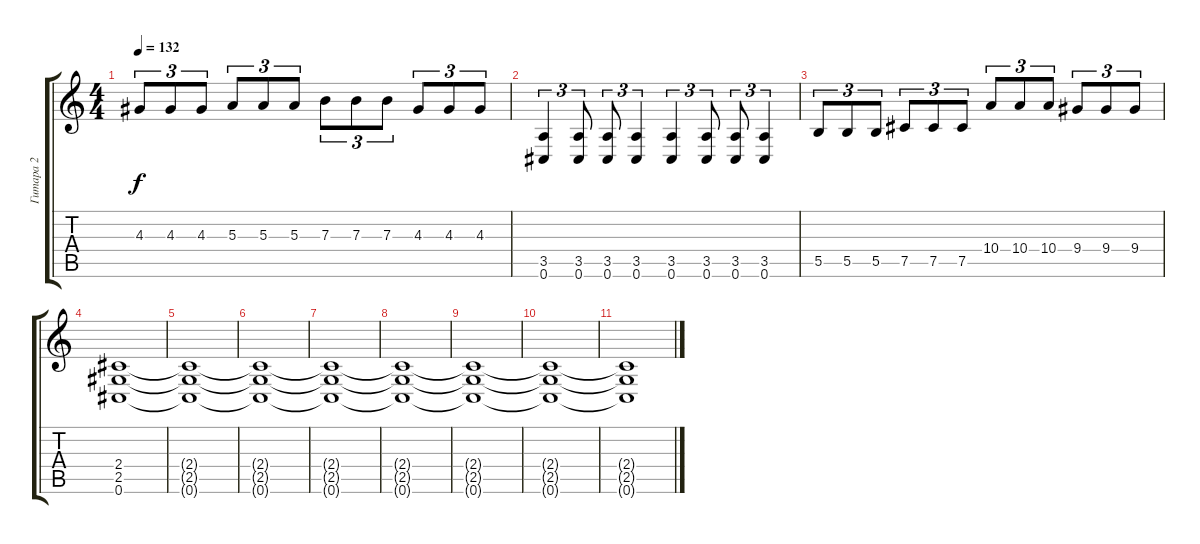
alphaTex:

\track ("Гитара 2" "Гитара 2") {instrument distortionguitar}
\staff {score tabs}
\tuning (Db4 Ab3 E3 B2 Gb2 Db2) {hide}
\ts (4 4)
\tempo 132
\clef g2
\ks c
4.3.8{tu (3 2) dy f} 4.3.8{tu (3 2)} 4.3.8{tu (3 2)} 5.3.8{tu (3 2)} 5.3.8{tu (3 2)} 5.3.8{tu (3 2)} 7.3.8{tu (3 2)} 7.3.8{tu (3 2)} 7.3.8{tu (3 2)} 4.3.8{tu (3 2)} 4.3.8{tu (3 2)} 4.3.8{tu (3 2)} |
(3.5 0.6).4{tu (3 2)} (3.5 0.6).8{tu (3 2)} (3.5 0.6).8{tu (3 2)} (3.5 0.6).4{tu (3 2)} (3.5 0.6).4{tu (3 2)} (3.5 0.6).8{tu (3 2)} (3.5 0.6).8{tu (3 2)} (3.5 0.6).4{tu (3 2)} |
5.5.8{tu (3 2)} 5.5.8{tu (3 2)} 5.5.8{tu (3 2)} 7.5.8{tu (3 2)} 7.5.8{tu (3 2)} 7.5.8{tu (3 2)} 10.4.8{tu (3 2)} 10.4.8{tu (3 2)} 10.4.8{tu (3 2)} 9.4.8{tu (3 2)} 9.4.8{tu (3 2)} 9.4.8{tu (3 2)} |
(2.4 2.5 0.6).1 |
(2.4{t} 2.5{t} 0.6{t}).1 |
(2.4{t} 2.5{t} 0.6{t}).1{volume 3} |
(2.4{t} 2.5{t} 0.6{t}).1 |
(2.4{t} 2.5{t} 0.6{t}).1 |
(2.4{t} 2.5{t} 0.6{t}).1 |
(2.4{t} 2.5{t} 0.6{t}).1 |
(2.4{t} 2.5{t} 0.6{t}).1
